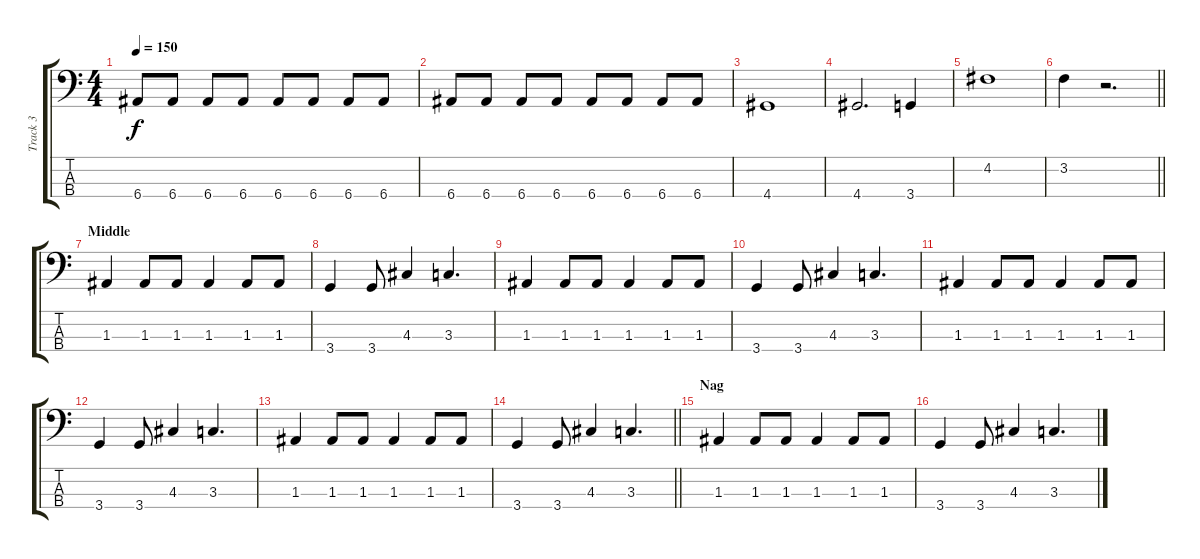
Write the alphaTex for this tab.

\track ("Track 3" "Track 3") {instrument electricbasspick}
\staff {score tabs}
\tuning (G2 D2 A1 E1) {hide}
\ts (4 4)
\tempo 150
\clef f4
\ks c
6.4.8{dy f} 6.4.8 6.4.8 6.4.8 6.4.8 6.4.8 6.4.8 6.4.8 |
6.4.8 6.4.8 6.4.8 6.4.8 6.4.8 6.4.8 6.4.8 6.4.8 |
4.4.1 |
4.4.2{d} 3.4.4 |
4.2.1 |
\barLineRight lightlight
3.2.4 r.2{d} |
\section ("" "Middle")
1.3.4 1.3.8 1.3.8 1.3.4 1.3.8 1.3.8 |
3.4.4 3.4.8 4.3.4 3.3.4{d} |
1.3.4 1.3.8 1.3.8 1.3.4 1.3.8 1.3.8 |
3.4.4 3.4.8 4.3.4 3.3.4{d} |
1.3.4 1.3.8 1.3.8 1.3.4 1.3.8 1.3.8 |
3.4.4 3.4.8 4.3.4 3.3.4{d} |
1.3.4 1.3.8 1.3.8 1.3.4 1.3.8 1.3.8 |
\barLineRight lightlight
3.4.4 3.4.8 4.3.4 3.3.4{d} |
\section ("" "Nag")
1.3.4 1.3.8 1.3.8 1.3.4 1.3.8 1.3.8 |
3.4.4 3.4.8 4.3.4 3.3.4{d}
